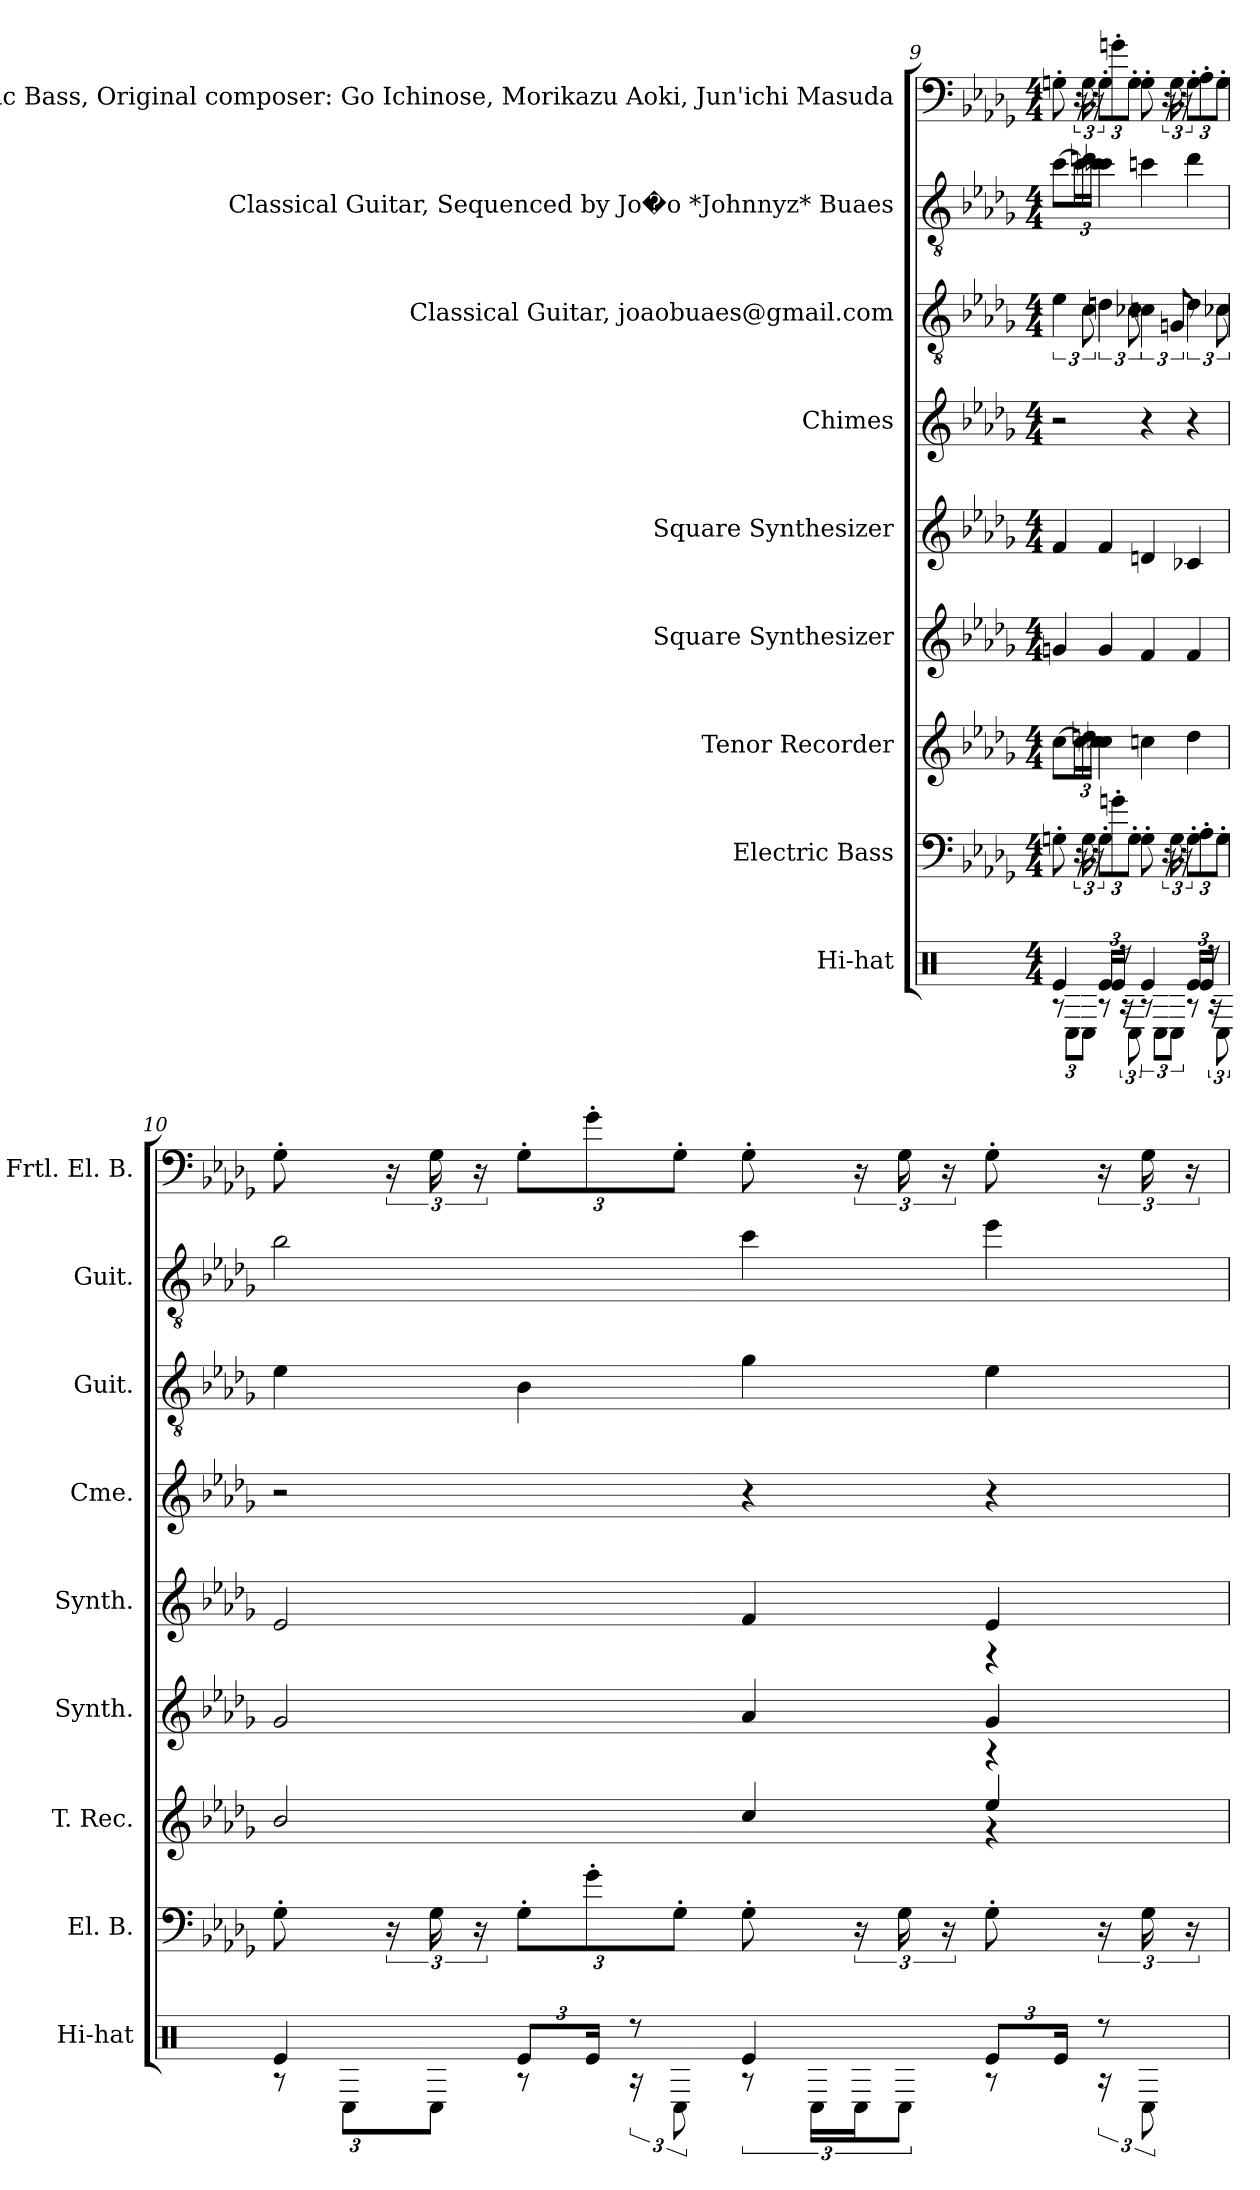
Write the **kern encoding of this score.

**kern	**kern	**kern	**kern	**kern	**kern	**kern	**kern	**kern
*part9	*part8	*part7	*part6	*part5	*part4	*part3	*part2	*part1
*staff9	*staff8	*staff7	*staff6	*staff5	*staff4	*staff3	*staff2	*staff1
*I"Hi-hat	*I"Electric Bass	*I"Tenor Recorder	*I"Square Synthesizer	*I"Square Synthesizer	*I"Chimes	*I"Classical Guitar, joaobuaes@gmail.com	*I"Classical Guitar, Sequenced by Jo�o *Johnnyz* Buaes	*I"Fretless Electric Bass, Original composer: Go Ichinose, Morikazu Aoki, Jun'ichi Masuda
*I'Hi-hat	*I'El. B.	*I'T. Rec.	*I'Synth.	*I'Synth.	*I'Cme.	*I'Guit.	*I'Guit.	*I'Frtl. El. B.
!!LO:PB:g=z
*clefX	*clefF4	*clefG2	*clefG2	*clefG2	*clefG2	*clefGv2	*clefGv2	*clefF4
*	*ITrd7c12	*	*	*	*	*	*	*ITrd7c12
*k[]	*k[b-e-a-d-g-]	*k[b-e-a-d-g-]	*k[b-e-a-d-g-]	*k[b-e-a-d-g-]	*k[b-e-a-d-g-]	*k[b-e-a-d-g-]	*k[b-e-a-d-g-]	*k[b-e-a-d-g-]
*M4/4	*M4/4	*M4/4	*M4/4	*M4/4	*M4/4	*M4/4	*M4/4	*M4/4
=9	=9	=9	=9	=9	=9	=9	=9	=9
*^	*	*	*	*	*	*	*	*
4Re/	12r	8GGn'\	[8cc\L	4gn/	4f/	2r	6e-\	[8cc\L	8GGn'\
.	12RC\L	.	.	.	.	.	.	.	.
*	*	*	*Xbrackettup	*	*	*	*	*Xbrackettup	*
.	.	24r	24cc\L]	.	.	.	.	24cc\L]	24r
.	12RC\J	24GG\	24ddn\	.	.	.	12c\	24ddn\	24GG\
.	.	24r	24cc\JJ	.	.	.	.	24cc\JJ	24r
*Xbrackettup	*	*Xbrackettup	*	*	*	*	*	*	*Xbrackettup
12Re/L	8r	12GG'\L	4cc-X\	4g/	4f/	.	6dn\	4cc-X\	12GG'\L
24Re/Jk	.	12Gn'\	.	.	.	.	.	.	12Gn'\
*	*brackettup	*	*	*	*	*	*	*	*
8r	24r	.	.	.	.	.	.	.	.
.	12RC\	12GG'\J	.	.	.	.	12c-X\	.	12GG'\J
4Re/	12r	8GG'\	4ccn\	4f/	4dn/	4r	6cn\	4ccn\	8GG'\
.	12RC\L	.	.	.	.	.	.	.	.
*	*	*brackettup	*	*	*	*	*	*	*brackettup
.	.	24r	.	.	.	.	.	.	24r
.	12RC\J	24GG\	.	.	.	.	12Gn/	.	24GG\
.	.	24r	.	.	.	.	.	.	24r
*Xbrackettup	*	*Xbrackettup	*	*	*	*	*	*	*Xbrackettup
12Re/L	8r	12GG'\L	4dd\	4f/	4c-X/	4r	6d\	4dd\	12GG'\L
24Re/Jk	.	12AA-'\	.	.	.	.	.	.	12AA-'\
*	*brackettup	*	*	*	*	*	*	*	*
8r	24r	.	.	.	.	.	.	.	.
.	12RC\	12GG'\J	.	.	.	.	12c-X\	.	12GG'\J
=10	=10	=10	=10	=10	=10	=10	=10	=10	=10
*	*	*	*^	*^	*^	*	*	*	*
4Re/	12r	8GG-'\	2b-/	2.ryy	2g-/	2.ryy	2e-/	2.ryy	2r	4e-\	2b-\	8GG-'\
.	12RC\L	.	.	.	.	.	.	.	.	.	.	.
*	*	*brackettup	*	*	*	*	*	*	*	*	*	*brackettup
.	.	24r	.	.	.	.	.	.	.	.	.	24r
.	12RC\J	24GG-\	.	.	.	.	.	.	.	.	.	24GG-\
.	.	24r	.	.	.	.	.	.	.	.	.	24r
*Xbrackettup	*	*Xbrackettup	*	*	*	*	*	*	*	*	*	*Xbrackettup
12Re/L	8r	12GG-'\L	.	.	.	.	.	.	.	4B-\	.	12GG-'\L
24Re/Jk	.	12G-'\	.	.	.	.	.	.	.	.	.	12G-'\
*	*brackettup	*	*	*	*	*	*	*	*	*	*	*
8r	24r	.	.	.	.	.	.	.	.	.	.	.
.	12RC\	12GG-'\J	.	.	.	.	.	.	.	.	.	12GG-'\J
4Re/	12r	8GG-'\	4cc/	.	4a-/	.	4f/	.	4r	4g-\	4cc\	8GG-'\
.	24RC\LL	.	.	.	.	.	.	.	.	.	.	.
*	*Xbrackettup	*brackettup	*	*	*	*	*	*	*	*	*	*brackettup
.	24RC\J	24r	.	.	.	.	.	.	.	.	.	24r
.	12RC\J	24GG-\	.	.	.	.	.	.	.	.	.	24GG-\
.	.	24r	.	.	.	.	.	.	.	.	.	24r
12Re/L	8r	8GG-'\	4ee-/	4r	4g-/	4r	4e-/	4r	4r	4e-\	4ee-\	8GG-'\
24Re/Jk	.	.	.	.	.	.	.	.	.	.	.	.
*	*brackettup	*	*	*	*	*	*	*	*	*	*	*
8r	24r	24r	.	.	.	.	.	.	.	.	.	24r
.	12RC\	24GG-\	.	.	.	.	.	.	.	.	.	24GG-\
.	.	24r	.	.	.	.	.	.	.	.	.	24r
*	*	*	*v	*v	*	*	*v	*v	*	*	*	*
*v	*v	*	*	*v	*v	*	*	*	*	*
=	=	=	=	=	=	=	=	=
*-	*-	*-	*-	*-	*-	*-	*-	*-
